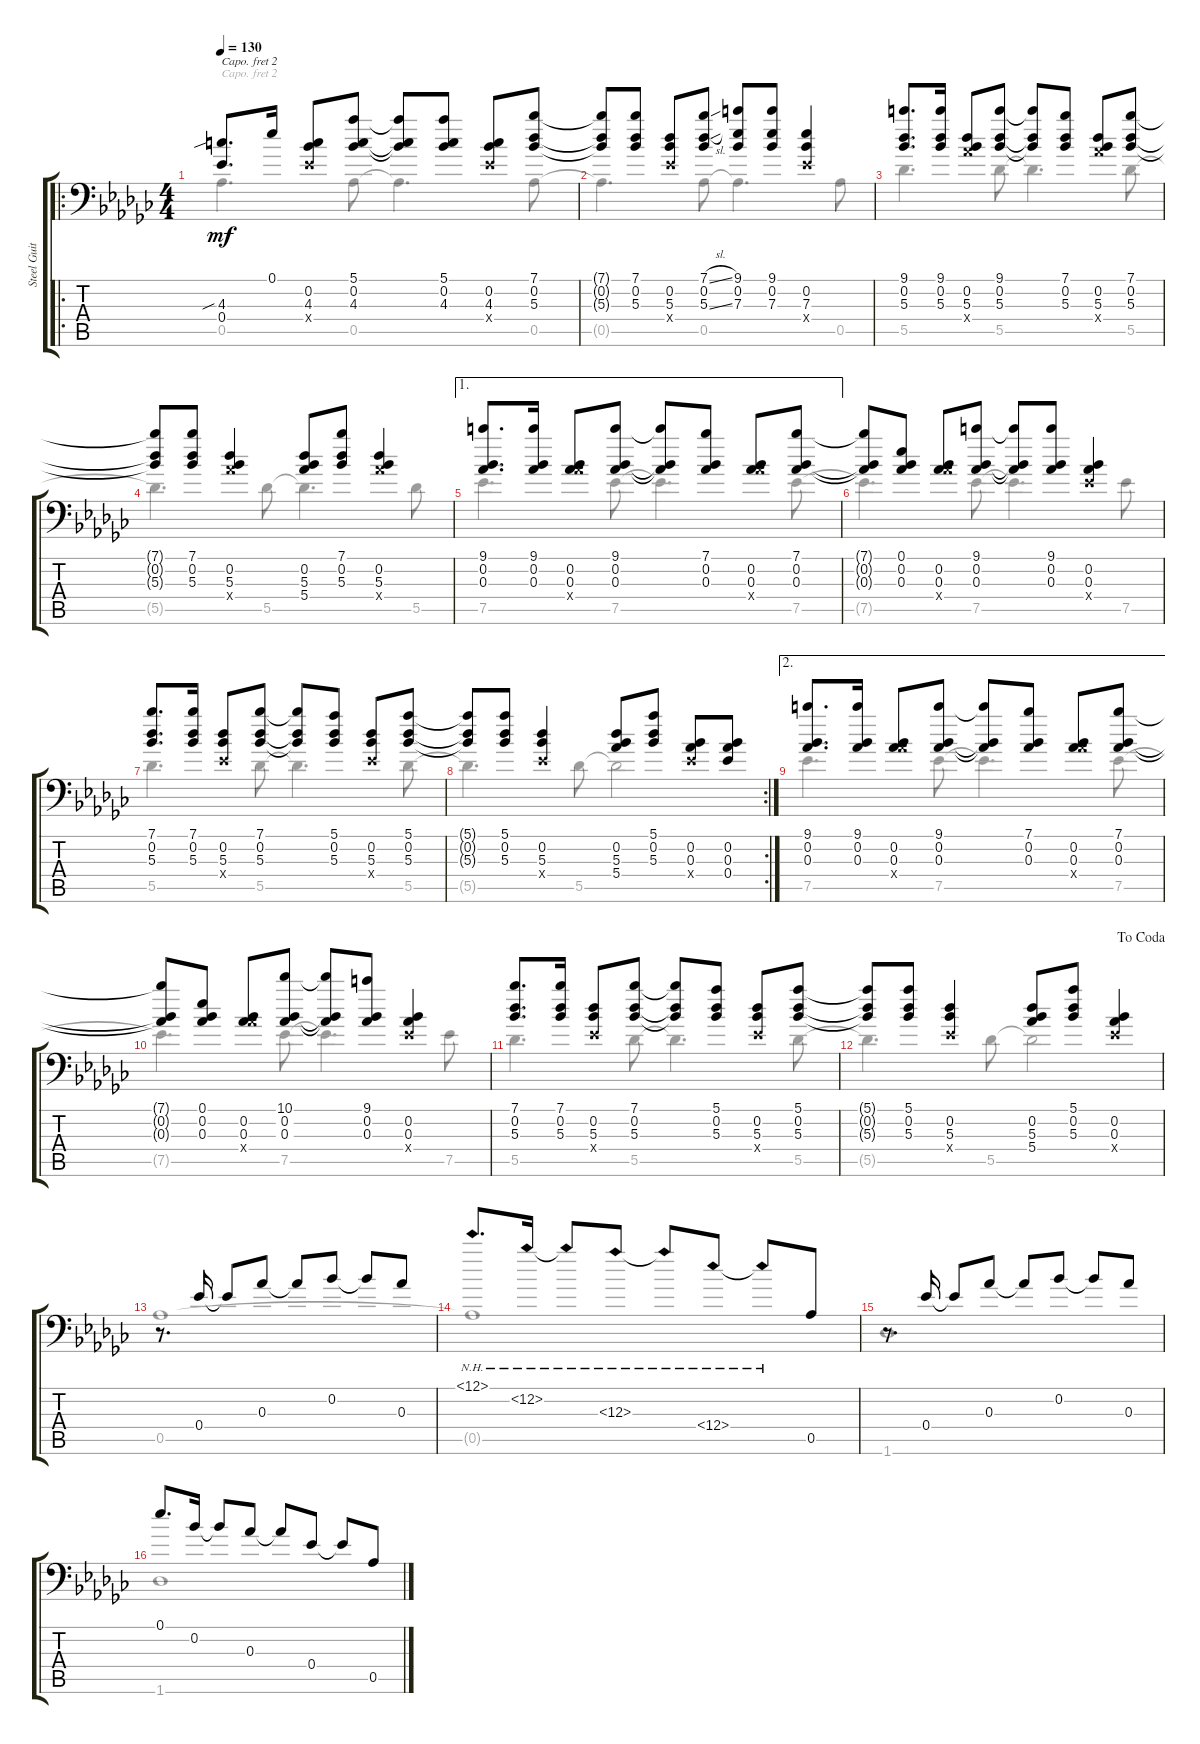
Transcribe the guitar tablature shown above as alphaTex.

\track ("Steel Guitar" "Steel Guit") {instrument acousticguitarsteel}
\staff {score tabs}
\capo 2
\tuning (Db4 Ab3 Gb3 Db3 Gb2 Bb1) {hide}
\voice
\ro
\ts (4 4)
\tempo 130
\clef f4
\ks gb
(4.3{sib} 0.4).8{d dy mf} 0.1.16 (0.2 4.3 0.4{x}).8 (5.1 0.2 4.3).8 (5.1{t} 0.2{t} 4.3{t}).8 (5.1 0.2 4.3).8 (0.2 4.3 0.4{x}).8 (7.1 0.2 5.3).8 |
(7.1{t} 0.2{t} 5.3{t}).8 (7.1 0.2 5.3).8 (0.2 5.3 0.4{x}).8 (7.1{sl} 0.2 5.3{sl}).8 (9.1 0.2 7.3).8 (9.1 0.2 7.3).8 (0.2 7.3 0.4{x}).4 |
(9.1 0.2 5.3).8{d} (9.1 0.2 5.3).16 (0.2 5.3 5.4{x}).8 (9.1 0.2 5.3).8 (9.1{t} 0.2{t} 5.3{t}).8 (7.1 0.2 5.3).8 (0.2 5.3 5.4{x}).8 (7.1 0.2 5.3).8 |
(7.1{t} 0.2{t} 5.3{t}).8 (7.1 0.2 5.3).8 (0.2 5.3 5.4{x}).4 (0.2 5.3 5.4).8 (7.1 0.2 5.3).8 (0.2 5.3 5.4{x}).4 |
\ae 1
(9.1 0.2 0.3).8{d} (9.1 0.2 0.3).16 (0.2 0.3 5.4{x}).8 (9.1 0.2 0.3).8 (9.1{t} 0.2{t} 0.3{t}).8 (7.1 0.2 0.3).8 (0.2 0.3 5.4{x}).8 (7.1 0.2 0.3).8 |
(7.1{t} 0.2{t} 0.3{t}).8 (0.1 0.2 0.3).8 (0.2 0.3 5.4{x}).8 (9.1 0.2 0.3).8 (9.1{t} 0.2{t} 0.3{t}).8 (9.1 0.2 0.3).8 (0.2 0.3 0.4{x}).4 |
(7.1 0.2 5.3).8{d} (7.1 0.2 5.3).16 (0.2 5.3 0.4{x}).8 (7.1 0.2 5.3).8 (7.1{t} 0.2{t} 5.3{t}).8 (5.1 0.2 5.3).8 (0.2 5.3 0.4{x}).8 (5.1 0.2 5.3).8 |
\rc 2
(5.1{t} 0.2{t} 5.3{t}).8 (5.1 0.2 5.3).8 (0.2 5.3 0.4{x}).4 (0.2 5.3 5.4).8 (5.1 0.2 5.3).8 (0.2 0.3 0.4{x}).8 (0.2 0.3 0.4).8 |
\ae 2
(9.1 0.2 0.3).8{d} (9.1 0.2 0.3).16 (0.2 0.3 5.4{x}).8 (9.1 0.2 0.3).8 (9.1{t} 0.2{t} 0.3{t}).8 (7.1 0.2 0.3).8 (0.2 0.3 5.4{x}).8 (7.1 0.2 0.3).8 |
(7.1{t} 0.2{t} 0.3{t}).8 (0.1 0.2 0.3).8 (0.2 0.3 5.4{x}).8 (10.1 0.2 0.3).8 (10.1{t} 0.2{t} 0.3{t}).8 (9.1 0.2 0.3).8 (0.2 0.3 0.4{x}).4 |
(7.1 0.2 5.3).8{d} (7.1 0.2 5.3).16 (0.2 5.3 0.4{x}).8 (7.1 0.2 5.3).8 (7.1{t} 0.2{t} 5.3{t}).8 (5.1 0.2 5.3).8 (0.2 5.3 0.4{x}).8 (5.1 0.2 5.3).8 |
\jump dacoda
(5.1{t} 0.2{t} 5.3{t}).8 (5.1 0.2 5.3).8 (0.2 5.3 0.4{x}).4 (0.2 5.3 5.4).8 (5.1 0.2 5.3).8 (0.2 0.3 0.4{x}).4 |
r.8{d} 0.4.16 0.4{t}.8 0.3.8 0.3{t}.8 0.2.8 0.2{t}.8 0.3.8 |
12.1{nh}.8{d} 12.2{nh}.16 12.2{nh t}.8 12.3{nh}.8 12.3{nh t}.8 12.4{nh}.8 12.4{nh t}.8 0.5.8 |
r.8{d} 0.4.16 0.4{t}.8 0.3.8 0.3{t}.8 0.2.8 0.2{t}.8 0.3.8 |
0.1.8{d} 0.2.16 0.2{t}.8 0.3.8 0.3{t}.8 0.4.8 0.4{t}.8 0.5.8
\voice
\clef f4
\ottava regular
\simile none
\ks gb
0.5.4{d dy mf} 0.5.8 0.5{t}.4{d} 0.5.8 |
0.5{t}.4{d} 0.5.8 0.5{t}.4{d} 0.5.8 |
5.5.4{d} 5.5.8 5.5{t}.4{d} 5.5.8 |
5.5{t}.4{d} 5.5.8 5.5{t}.4{d} 5.5.8 |
7.5.4{d} 7.5.8 7.5{t}.4{d} 7.5.8 |
7.5{t}.4{d} 7.5.8 7.5{t}.4{d} 7.5.8 |
5.5.4{d} 5.5.8 5.5{t}.4{d} 5.5.8 |
5.5{t}.4{d} 5.5.8 5.5{t}.2 |
7.5.4{d} 7.5.8 7.5{t}.4{d} 7.5.8 |
7.5{t}.4{d} 7.5.8 7.5{t}.4{d} 7.5.8 |
5.5.4{d} 5.5.8 5.5{t}.4{d} 5.5.8 |
5.5{t}.4{d} 5.5.8 5.5{t}.2 |
0.5.1 |
0.5{t}.1 |
1.6.1 |
1.6.1
